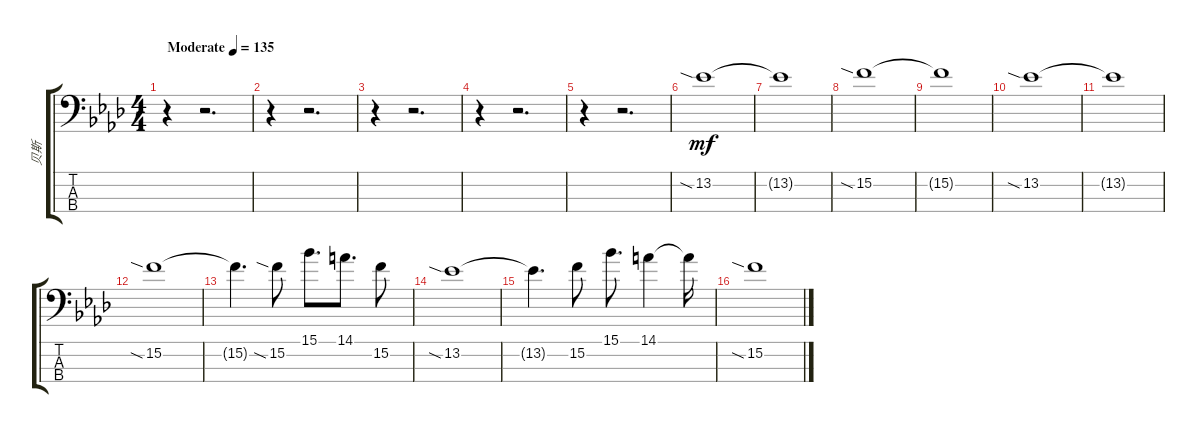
\track ("贝斯" "贝斯") {instrument electricbassfinger}
\staff {score tabs}
\tuning (G2 D2 A1 E1) {hide}
\ts (4 4)
\tempo (135 "Moderate")
\clef f4
\ks ab
r.4{dy mf instrument electricbassfinger} r.2{d} |
r.4 r.2{d} |
r.4 r.2{d} |
r.4 r.2{d} |
r.4 r.2{d} |
13.2{sia}.1 |
13.2{t}.1 |
15.2{sia}.1 |
15.2{t}.1 |
13.2{sia}.1 |
13.2{t}.1 |
15.2{sia}.1 |
15.2{t}.4{d} 15.2{sia}.8 15.1.8{d} 14.1.8{d} 15.2.8 |
13.2{sia}.1 |
13.2{t}.4{d} 15.2.8 15.1.8{d} 14.1.4 14.1{t}.16 |
15.2{sia}.1
